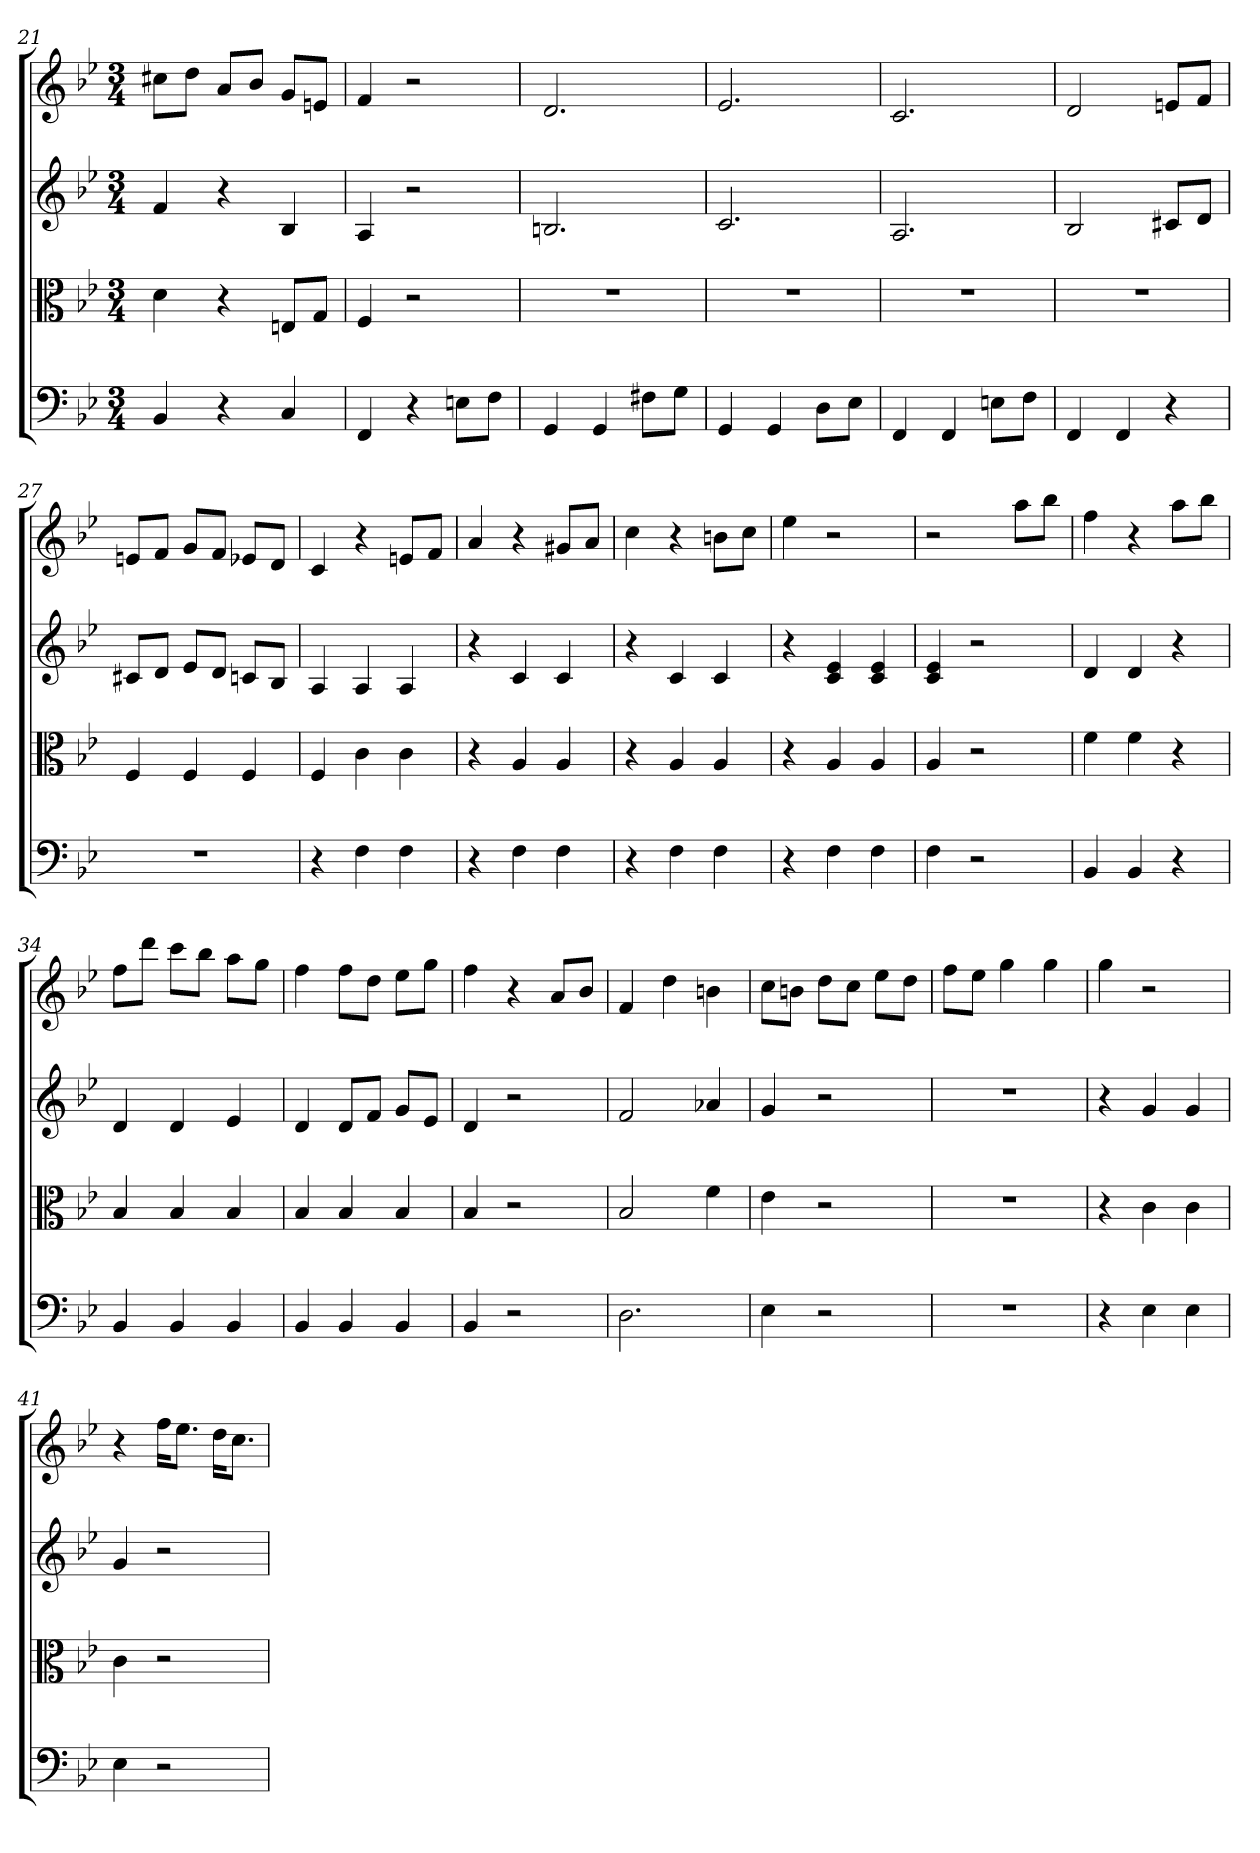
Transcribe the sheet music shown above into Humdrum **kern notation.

**kern	**kern	**kern	**kern
*part4	*part3	*part2	*part1
*staff4	*staff3	*staff2	*staff1
*clefF4	*clefC3	*	*
*k[b-e-]	*k[b-e-]	*k[b-e-]	*k[b-e-]
*B-:	*B-:	*B-:	*B-:
*M3/4	*M3/4	*M3/4	*M3/4
=21	=21	=21	=21
4BB-	4d	4f	8cc#XL
.	.	.	8ddJ
4r	4r	4r	8aL
.	.	.	8b-J
4C	8En/L	4B-	8gL
.	8G/J	.	8enJ
=22	=22	=22	=22
4FF	4F	4A	4f
4r	2r	2r	2r
8En\L	.	.	.
8F\J	.	.	.
=23	=23	=23	=23
4GG	2.r	2.Bn	2.d
4GG	.	.	.
8F#X\L	.	.	.
8G\J	.	.	.
=24	=24	=24	=24
4GG	2.r	2.c	2.e-
4GG	.	.	.
8D\L	.	.	.
8E-\J	.	.	.
=25	=25	=25	=25
4FF	2.r	2.A	2.c
4FF	.	.	.
8En\L	.	.	.
8F\J	.	.	.
=26	=26	=26	=26
4FF	2.r	2B-	2d
4FF	.	.	.
4r	.	8c#XL	8enL
.	.	8dJ	8fJ
=27	=27	=27	=27
2.r	4F	8c#XL	8enL
.	.	8dJ	8fJ
.	4F	8e-L	8gL
.	.	8dJ	8fJ
.	4F	8cnL	8e-XL
.	.	8B-J	8dJ
=28	=28	=28	=28
4r	4F	4A	4c
4F	4c	4A	4r
4F	4c	4A	8enL
.	.	.	8fJ
=29	=29	=29	=29
4r	4r	4r	4a
4F	4A	4c	4r
4F	4A	4c	8g#XL
.	.	.	8aJ
=30	=30	=30	=30
4r	4r	4r	4cc
4F	4A	4c	4r
4F	4A	4c	8bnL
.	.	.	8ccJ
=31	=31	=31	=31
4r	4r	4r	4ee-
4F	4A	4c 4e-	2r
4F	4A	4c 4e-	.
=32	=32	=32	=32
4F	4A	4c 4e-	2r
2r	2r	2r	.
.	.	.	8aaL
.	.	.	8bb-J
=33	=33	=33	=33
4BB-	4f	4d	4ff
4BB-	4f	4d	4r
4r	4r	4r	8aaL
.	.	.	8bb-J
=34	=34	=34	=34
4BB-	4B-	4d	8ffL
.	.	.	8dddJ
4BB-	4B-	4d	8cccL
.	.	.	8bb-J
4BB-	4B-	4e-	8aaL
.	.	.	8ggJ
=35	=35	=35	=35
4BB-	4B-	4d	4ff
4BB-	4B-	8dL	8ffL
.	.	8fJ	8ddJ
4BB-	4B-	8gL	8ee-L
.	.	8e-J	8ggJ
=36	=36	=36	=36
4BB-	4B-	4d	4ff
2r	2r	2r	4r
.	.	.	8aL
.	.	.	8b-J
=37	=37	=37	=37
2.D	2B-	2f	4f
.	.	.	4dd
.	4f	4a-X	4bn
=38	=38	=38	=38
4E-	4e-	4g	8ccL
.	.	.	8bnJ
2r	2r	2r	8ddL
.	.	.	8ccJ
.	.	.	8ee-L
.	.	.	8ddJ
=39	=39	=39	=39
2.r	2.r	2.r	8ffL
.	.	.	8ee-J
.	.	.	4gg
.	.	.	4gg
=40	=40	=40	=40
4r	4r	4r	4gg
4E-	4c	4g	2r
4E-	4c	4g	.
=41	=41	=41	=41
4E-	4c	4g	4r
2r	2r	2r	16ffKL
.	.	.	8.ee-J
.	.	.	16ddKL
.	.	.	8.ccJ
=	=	=	=
*-	*-	*-	*-
